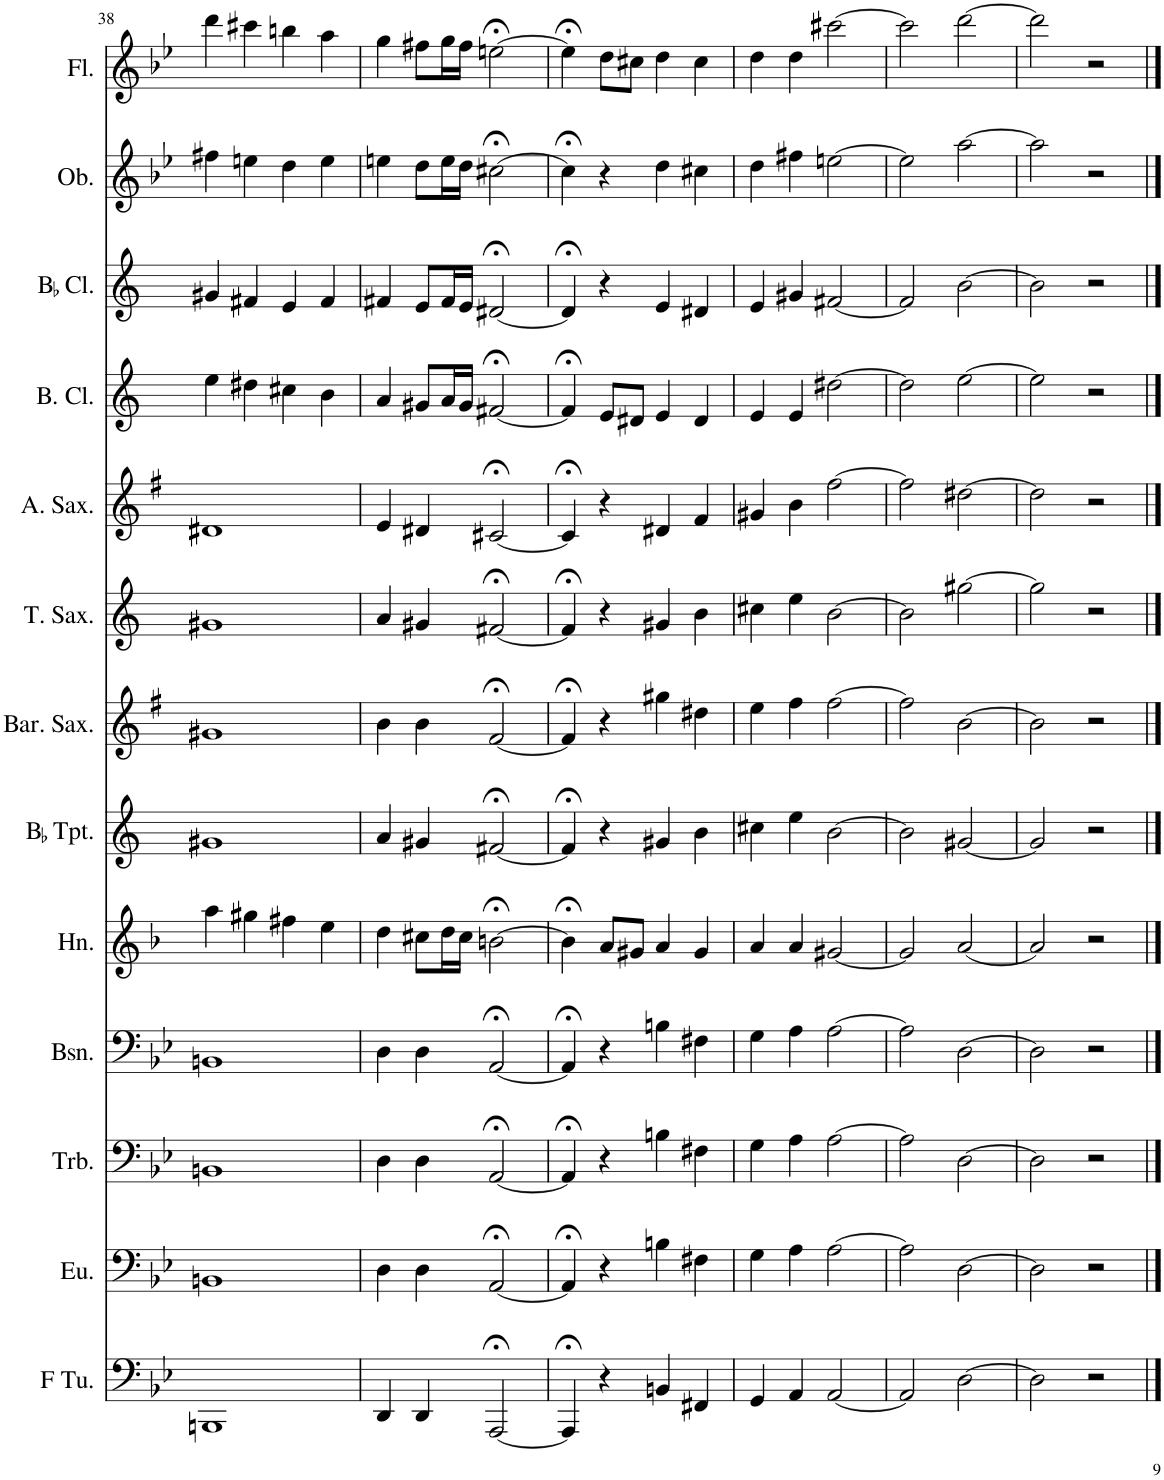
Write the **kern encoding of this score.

**kern	**kern	**kern	**kern	**kern	**kern	**kern	**kern	**kern	**kern	**kern	**kern	**kern
*part13	*part12	*part11	*part10	*part9	*part8	*part7	*part6	*part5	*part4	*part3	*part2	*part1
*staff13	*staff12	*staff11	*staff10	*staff9	*staff8	*staff7	*staff6	*staff5	*staff4	*staff3	*staff2	*staff1
*I"F Tuba	*I"Euphonium	*I"Trombone	*I"Bassoon	*I"Horn	*I"BaccidentalFlat Trumpet	*I"Baritone Saxophone	*I"Tenor Saxophone	*I"Alto Saxophone	*I"Bass Clarinet	*I"BaccidentalFlat Clarinet	*I"Oboe	*I"Flute
*I'F Tu.	*I'Eu.	*I'Trb.	*I'Bsn.	*I'Hn.	*I'BaccidentalFlat Tpt.	*I'Bar. Sax.	*I'T. Sax.	*I'A. Sax.	*I'B. Cl.	*I'BaccidentalFlat Cl.	*I'Ob.	*I'Fl.
!!LO:PB:g=z
*clefF4	*clefF4	*clefF4	*clefF4	*clefG2	*clefG2	*clefG2	*clefG2	*clefG2	*clefG2	*clefG2	*clefG2	*clefG2
*	*	*	*	*Trd4c7	*Trd1c2	*Trd12c21	*Trd8c14	*Trd5c9	*Trd8c14	*Trd1c2	*	*
*k[b-e-]	*k[b-e-]	*k[b-e-]	*k[b-e-]	*k[b-]	*k[]	*k[f#]	*k[]	*k[f#]	*k[]	*k[]	*k[b-e-]	*k[b-e-]
*M4/4	*M4/4	*M4/4	*M4/4	*M4/4	*M4/4	*M4/4	*M4/4	*M4/4	*M4/4	*M4/4	*M4/4	*M4/4
=38	=38	=38	=38	=38	=38	=38	=38	=38	=38	=38	=38	=38
1BBBn	1BBn	1BBn	1BBn	4aa\	1g#X	1g#X	1g#X	1d#X	4ee\	4g#X/	4ff#X\	4ddd\
.	.	.	.	4gg#X\	.	.	.	.	4dd#X\	4f#X/	4een\	4ccc#X\
.	.	.	.	4ff#X\	.	.	.	.	4cc#X\	4e/	4dd\	4bbn\
.	.	.	.	4ee\	.	.	.	.	4b\	4f#/	4ee\	4aa\
=39	=39	=39	=39	=39	=39	=39	=39	=39	=39	=39	=39	=39
4DD/	4D\	4D\	4D\	4dd\	4a/	4b\	4a/	4e/	4a/	4f#X/	4een\	4gg\
4DD/	4D\	4D\	4D\	8cc#X\L	4g#X/	4b\	4g#X/	4d#X/	8g#X/L	8e/L	8dd\L	8ff#X\L
.	.	.	.	16dd\L	.	.	.	.	16a/L	16f#/L	16ee\L	16gg\L
.	.	.	.	16cc#\JJ	.	.	.	.	16g#/JJ	16e/JJ	16dd\JJ	16ff#\JJ
[2AAA;</	[2AA;</	[2AA;</	[2AA;</	[2bn;<\	[2f#X;</	[2f#;</	[2f#X;</	[2c#X;</	[2f#X;</	[2d#X;</	[2cc#X;<\	[2een;<\
=40	=40	=40	=40	=40	=40	=40	=40	=40	=40	=40	=40	=40
4AAA;</]	4AA;</]	4AA;</]	4AA;</]	4b;<\]	4f#;</]	4f#;</]	4f#;</]	4c#;</]	4f#;</]	4d#;</]	4cc#;<\]	4ee;<\]
4r	4r	4r	4r	8a/L	4r	4r	4r	4r	8e/L	4r	4r	8dd\L
.	.	.	.	8g#X/J	.	.	.	.	8d#X/J	.	.	8cc#X\J
4BBn/	4Bn\	4Bn\	4Bn\	4a/	4g#X/	4gg#X\	4g#X/	4d#X/	4e/	4e/	4dd\	4dd\
4FF#X/	4F#X\	4F#X\	4F#X\	4g#/	4b\	4dd#X\	4b\	4f#/	4d#/	4d#X/	4cc#X\	4cc#\
=41	=41	=41	=41	=41	=41	=41	=41	=41	=41	=41	=41	=41
4GG/	4G\	4G\	4G\	4a/	4cc#X\	4ee\	4cc#X\	4g#X/	4e/	4e/	4dd\	4dd\
4AA/	4A\	4A\	4A\	4a/	4ee\	4ff#\	4ee\	4b\	4e/	4g#X/	4ff#X\	4dd\
[2AA/	[2A\	[2A\	[2A\	[2g#X/	[2b\	[2ff#\	[2b\	[2ff#\	[2dd#X\	[2f#X/	[2een\	[2ccc#X\
=42	=42	=42	=42	=42	=42	=42	=42	=42	=42	=42	=42	=42
2AA/]	2A\]	2A\]	2A\]	2g#/]	2b\]	2ff#\]	2b\]	2ff#\]	2dd#\]	2f#/]	2ee\]	2ccc#\]
[2D\	[2D\	[2D\	[2D\	[2a/	[2g#X/	[2b\	[2gg#X\	[2dd#X\	[2ee\	[2b\	[2aa\	[2ddd\
=43	=43	=43	=43	=43	=43	=43	=43	=43	=43	=43	=43	=43
2D\]	2D\]	2D\]	2D\]	2a/]	2g#/]	2b\]	2gg#\]	2dd#\]	2ee\]	2b\]	2aa\]	2ddd\]
2r	2r	2r	2r	2r	2r	2r	2r	2r	2r	2r	2r	2r
==	==	==	==	==	==	==	==	==	==	==	==	==
*-	*-	*-	*-	*-	*-	*-	*-	*-	*-	*-	*-	*-
